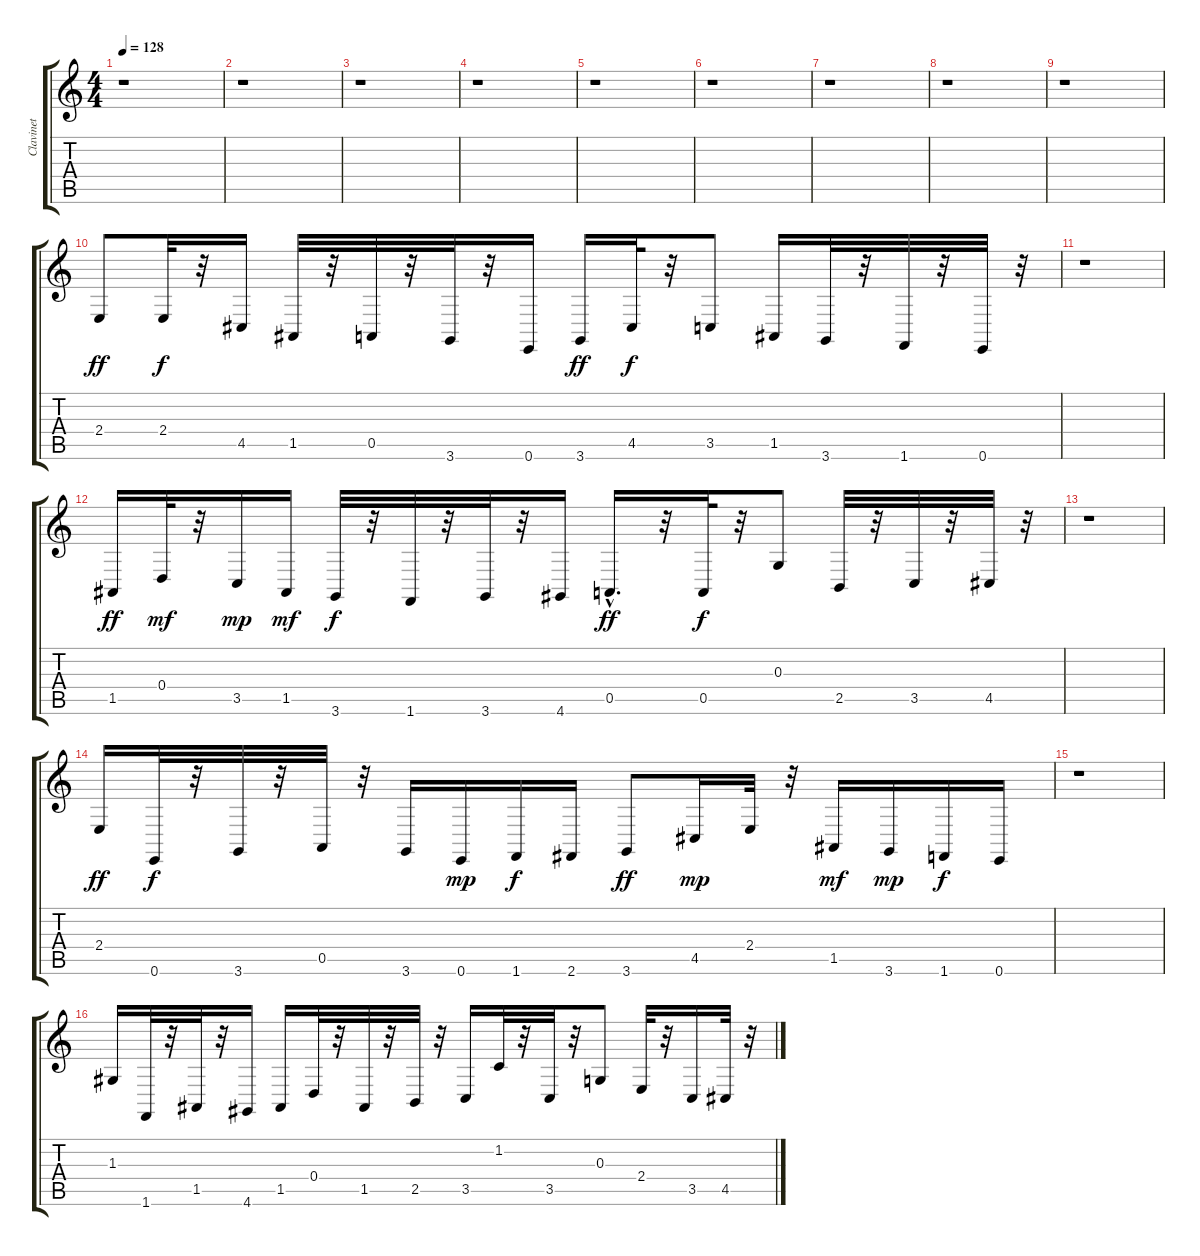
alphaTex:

\track ("Clavinet" "Clavinet") {instrument clavinet}
\staff {score tabs}
\tuning (E4 B3 G3 D3 A2 E2) {hide}
\ts (4 4)
\tempo 128
\clef g2
\ks c
r.1{dy ff instrument clavinet} |
r.1 |
r.1 |
r.1 |
r.1 |
r.1 |
r.1 |
r.1 |
r.1 |
2.4.8 2.4.32{dy f} r.32 4.5.16 1.5.32 r.32 0.5.32 r.32 3.6.32 r.32 0.6.16 3.6.16{dy ff} 4.5.32{dy f} r.32 3.5.8 1.5.16 3.6.32 r.32 1.6.32 r.32 0.6.32 r.32 |
r.1 |
1.5.16{dy ff} 0.4.32{dy mf} r.32 3.5.16{dy mp} 1.5.16{dy mf} 3.6.32{dy f} r.32 1.6.32 r.32 3.6.32 r.32 4.6.16 0.5{hac}.16{d dy ff} r.32 0.5.32{dy f} r.32 0.3.8 2.5.32 r.32 3.5.32 r.32 4.5.32 r.32 |
r.1 |
2.4.16{dy ff} 0.6.32{dy f} r.32 3.6.32 r.32 0.5.32 r.32 3.6.16 0.6.16{dy mp} 1.6.16{dy f} 2.6.16 3.6.8{dy ff} 4.5.16{dy mp} 2.4.32 r.32 1.5.16{dy mf} 3.6.16{dy mp} 1.6.16{dy f} 0.6.16 |
r.1 |
1.3.16 1.6.32 r.32 1.5.32 r.32 4.6.16 1.5.16 0.4.32 r.32 1.5.32 r.32 2.5.32 r.32 3.5.16 1.2.32 r.32 3.5.32 r.32 0.3.8 2.4.32 r.32 3.5.16 4.5.32 r.32
